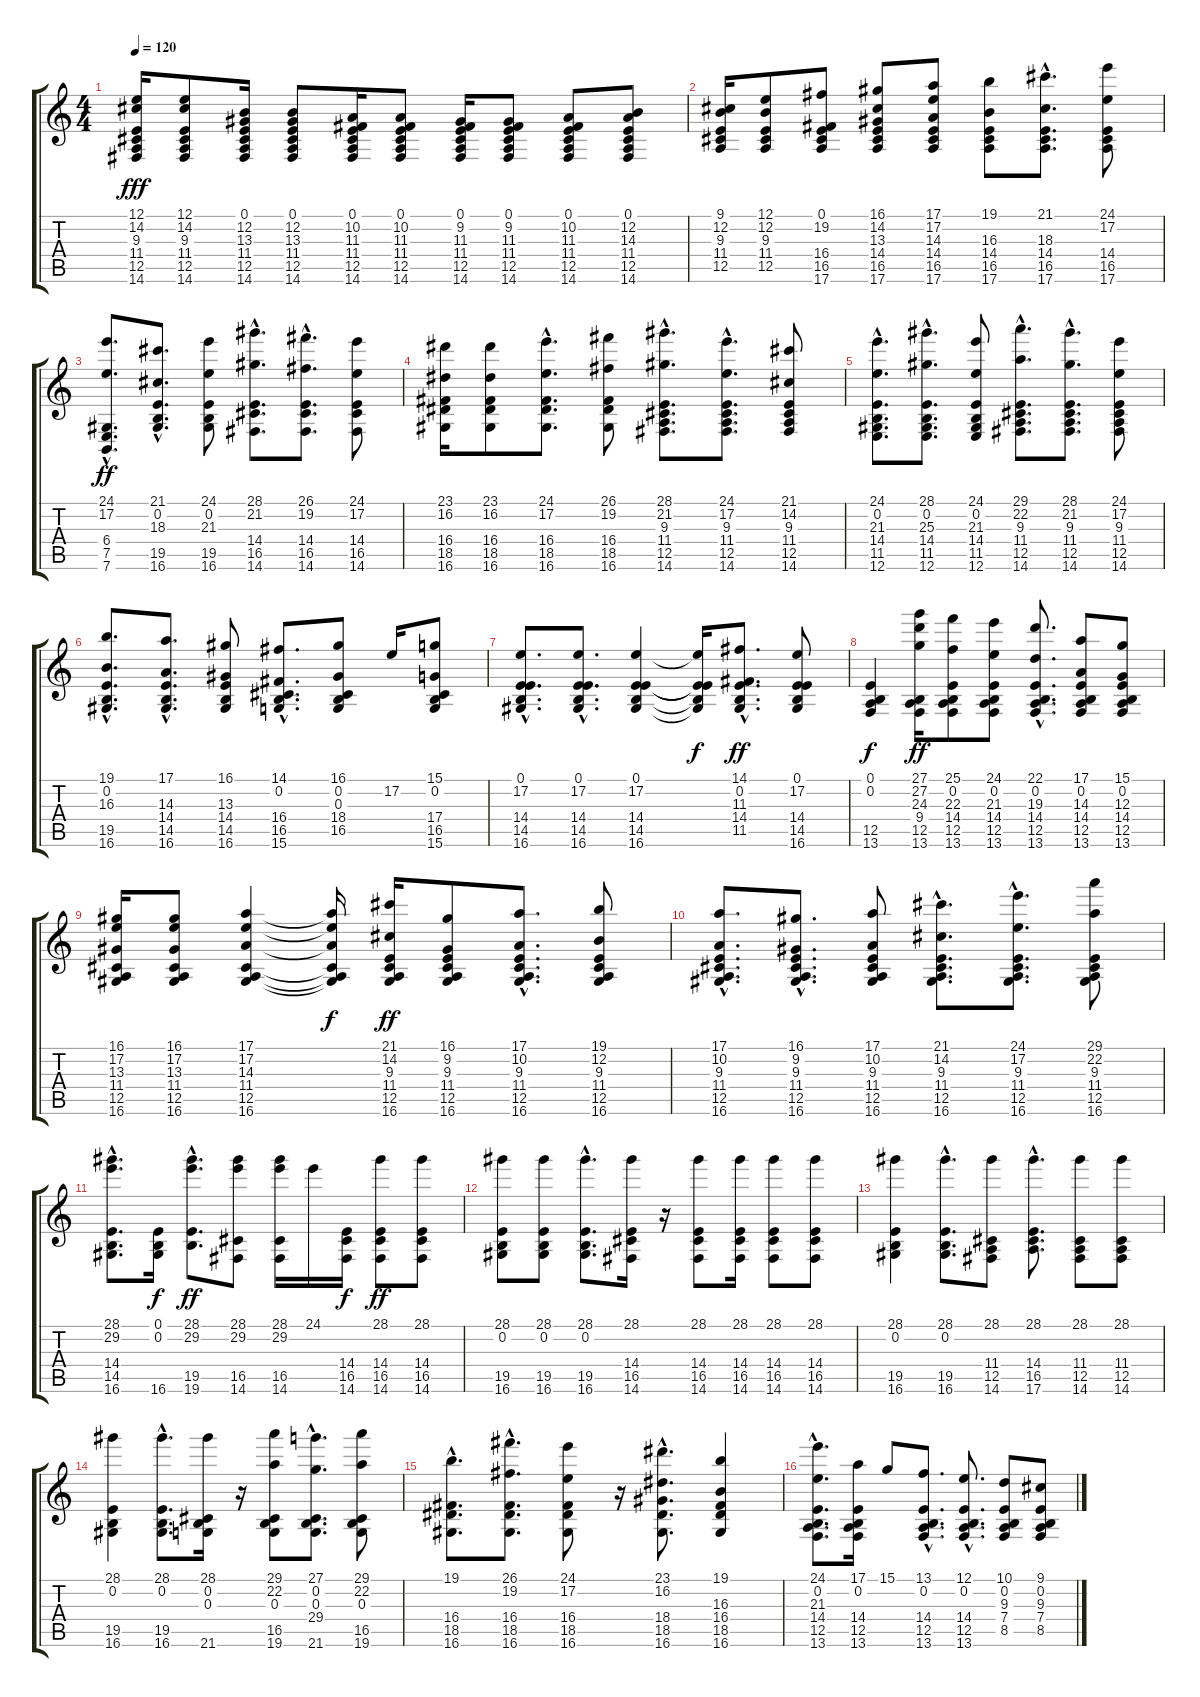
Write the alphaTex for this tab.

\track "" {instrument brightacousticpiano}
\staff {score tabs}
\tuning (E4 B3 G3 D3 A2 E2) {hide}
\ts (4 4)
\tempo 120
\clef g2
\ks c
(12.1 14.2 9.3 11.4 12.5 14.6).16{dy fff} (12.1 14.2 9.3 11.4 12.5 14.6).8 (0.1 12.2 13.3 11.4 12.5 14.6).16 (0.1 12.2 13.3 11.4 12.5 14.6).8 (0.1 10.2 11.3 11.4 12.5 14.6).16 (0.1 10.2 11.3 11.4 12.5 14.6).8 (0.1 9.2 11.3 11.4 12.5 14.6).16 (0.1 9.2 11.3 11.4 12.5 14.6).8 (0.1 10.2 11.3 11.4 12.5 14.6).8 (0.1 12.2 14.3 11.4 12.5 14.6).8 |
(9.1 12.2 9.3 11.4 12.5).16 (12.1 12.2 9.3 11.4 12.5).8 (0.1 19.2 16.4 16.5 17.6).8 (16.1 14.2 13.3 14.4 16.5 17.6).8 (17.1 17.2 14.3 14.4 16.5 17.6).8 (19.1 16.3 14.4 16.5 17.6).8 (21.1{hac} 18.3{hac} 14.4{hac} 16.5{hac} 17.6{hac}).8{d} (24.1 17.2 14.4 16.5 17.6).8 |
(24.1{hac} 17.2{hac} 6.4{hac} 7.5{hac} 7.6{hac}).8{d dy ff} (21.1{hac} 0.2{hac} 18.3{hac} 19.5{hac} 16.6{hac}).8{d} (24.1 0.2 21.3 19.5 16.6).8 (28.1{hac} 21.2{hac} 14.4{hac} 16.5{hac} 14.6{hac}).8{d} (26.1{hac} 19.2{hac} 14.4{hac} 16.5{hac} 14.6{hac}).8{d} (24.1 17.2 14.4 16.5 14.6).8 |
(23.1 16.2 16.4 18.5 16.6).16 (23.1 16.2 16.4 18.5 16.6).8 (24.1{hac} 17.2{hac} 16.4{hac} 18.5{hac} 16.6{hac}).8{d} (26.1 19.2 16.4 18.5 16.6).8 (28.1{hac} 21.2{hac} 9.3{hac} 11.4{hac} 12.5{hac} 14.6{hac}).8{d} (24.1{hac} 17.2{hac} 9.3{hac} 11.4{hac} 12.5{hac} 14.6{hac}).8{d} (21.1 14.2 9.3 11.4 12.5 14.6).8 |
(24.1{hac} 0.2{hac} 21.3{hac} 14.4{hac} 11.5{hac} 12.6{hac}).8{d} (28.1{hac} 0.2{hac} 25.3{hac} 14.4{hac} 11.5{hac} 12.6{hac}).8{d} (24.1 0.2 21.3 14.4 11.5 12.6).8 (29.1{hac} 22.2{hac} 9.3{hac} 11.4{hac} 12.5{hac} 14.6{hac}).8{d} (28.1{hac} 21.2{hac} 9.3{hac} 11.4{hac} 12.5{hac} 14.6{hac}).8{d} (24.1 17.2 9.3 11.4 12.5 14.6).8 |
(19.1{hac} 0.2{hac} 16.3{hac} 19.5{hac} 16.6{hac}).8{d} (17.1{hac} 14.3{hac} 14.4{hac} 14.5{hac} 16.6{hac}).8{d} (16.1 13.3 14.4 14.5 16.6).8 (14.1{hac} 0.2{hac} 16.4{hac} 16.5{hac} 15.6{hac}).8{d} (16.1 0.2 0.3 18.4 16.5).8 17.2.16 (15.1 0.2 17.4 16.5 15.6).8 |
(0.1{hac} 17.2{hac} 14.4{hac} 14.5{hac} 16.6{hac}).8{d} (0.1{hac} 17.2{hac} 14.4{hac} 14.5{hac} 16.6{hac}).8{d} (0.1 17.2 14.4 14.5 16.6).4 (0.1{t} 17.2{t} 14.4{t} 14.5{t} 16.6{t}).16{dy f} (14.1{hac} 0.2{hac} 11.3{hac} 14.4{hac} 11.5{hac}).8{d dy ff} (0.1 17.2 14.4 14.5 16.6).8 |
(0.1 0.2 12.5 13.6).4{dy f} (27.1 27.2 24.3 9.4 12.5 13.6).16{dy ff} (25.1 0.2 22.3 14.4 12.5 13.6).8 (24.1 0.2 21.3 14.4 12.5 13.6).8 (22.1{hac} 0.2{hac} 19.3{hac} 14.4{hac} 12.5{hac} 13.6{hac}).8{d} (17.1 0.2 14.3 14.4 12.5 13.6).8 (15.1 0.2 12.3 14.4 12.5 13.6).8 |
(16.1 17.2 13.3 11.4 12.5 16.6).16 (16.1 17.2 13.3 11.4 12.5 16.6).8 (17.1 17.2 14.3 11.4 12.5 16.6).4 (17.1{t} 17.2{t} 14.3{t} 11.4{t} 12.5{t} 16.6{t}).16{dy f} (21.1 14.2 9.3 11.4 12.5 16.6).16{dy ff} (16.1 9.2 9.3 11.4 12.5 16.6).8 (17.1{hac} 10.2{hac} 9.3{hac} 11.4{hac} 12.5{hac} 16.6{hac}).8{d} (19.1 12.2 9.3 11.4 12.5 16.6).8 |
(17.1{hac} 10.2{hac} 9.3{hac} 11.4{hac} 12.5{hac} 16.6{hac}).8{d} (16.1{hac} 9.2{hac} 9.3{hac} 11.4{hac} 12.5{hac} 16.6{hac}).8{d} (17.1 10.2 9.3 11.4 12.5 16.6).8 (21.1{hac} 14.2{hac} 9.3{hac} 11.4{hac} 12.5{hac} 16.6{hac}).8{d} (24.1{hac} 17.2{hac} 9.3{hac} 11.4{hac} 12.5{hac} 16.6{hac}).8{d} (29.1 22.2 9.3 11.4 12.5 16.6).8 |
(28.1{hac} 29.2{hac} 14.4{hac} 14.5{hac} 16.6{hac}).8{d} (0.1 0.2 16.6).16{dy f} (28.1{hac} 29.2{hac} 19.5{hac} 19.6{hac}).8{d dy ff} (28.1 29.2 16.5 14.6).8 (28.1 29.2 16.5 14.6).16 24.1.16 (14.4 16.5 14.6).16{dy f} (28.1 14.4 16.5 14.6).8{dy ff} (28.1 14.4 16.5 14.6).8 |
(28.1 0.2 19.5 16.6).8 (28.1 0.2 19.5 16.6).8 (28.1{hac} 0.2{hac} 19.5{hac} 16.6{hac}).8{d} (28.1 14.4 16.5 14.6).16 r.16 (28.1 14.4 16.5 14.6).8 (28.1 14.4 16.5 14.6).16 (28.1 14.4 16.5 14.6).8 (28.1 14.4 16.5 14.6).8 |
(28.1 0.2 19.5 16.6).4 (28.1{hac} 0.2{hac} 19.5{hac} 16.6{hac}).8{d} (28.1 11.4 12.5 14.6).8 (28.1{hac} 14.4{hac} 16.5{hac} 17.6{hac}).8{d} (28.1 11.4 12.5 14.6).8 (28.1 11.4 12.5 14.6).8 |
(28.1 0.2 19.5 16.6).4 (28.1{hac} 0.2{hac} 19.5{hac} 16.6{hac}).8{d} (28.1 0.2 0.3 21.6).16 r.16 (29.1 22.2 0.3 16.5 19.6).8 (27.1{hac} 0.2{hac} 0.3{hac} 29.4{hac} 21.6{hac}).8{d} (29.1 22.2 0.3 16.5 19.6).8 |
(19.1{hac} 16.4{hac} 18.5{hac} 16.6{hac}).8{d} (26.1{hac} 19.2{hac} 16.4{hac} 18.5{hac} 16.6{hac}).8{d} (24.1 17.2 16.4 18.5 16.6).8 r.16 (23.1{hac} 16.2{hac} 18.4{hac} 18.5{hac} 16.6{hac}).8{d} (19.1 16.3 16.4 18.5 16.6).4 |
(24.1{hac} 0.2{hac} 21.3{hac} 14.4{hac} 12.5{hac} 13.6{hac}).8{d} (17.1 0.2 14.4 12.5 13.6).16 15.1.8 (13.1{hac} 0.2{hac} 14.4{hac} 12.5{hac} 13.6{hac}).8{d} (12.1{hac} 0.2{hac} 14.4{hac} 12.5{hac} 13.6{hac}).8{d} (10.1 0.2 9.3 7.4 8.5).8 (9.1 0.2 9.3 7.4 8.5).8
